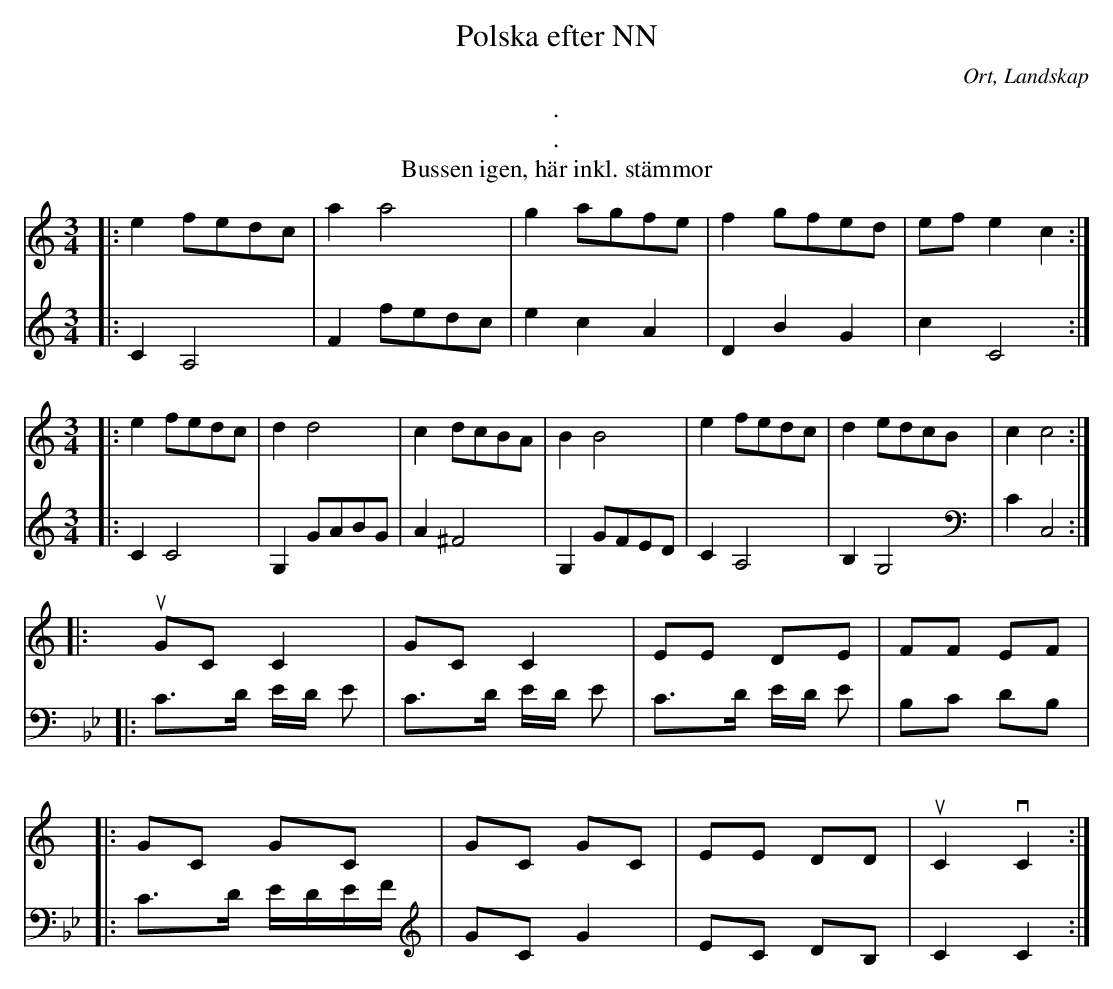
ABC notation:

X:1
T:Polska efter NN
O:Ort, Landskap
M:3/4
L:1/8
K:C
T:.
T:.
T:Bussen igen, här inkl. stämmor
V:1
|:e2 fedc|a2a4|g2 agfe|f2 gfed|efe2c2:|
M:3/4
|:e2 fedc|d2d4|c2dcBA|B2B4|e2fedc|d2edcB|c2c4:|
V:2
|:C2A,4|F2fedc|e2c2A2|D2B2G2|c2C4:|
M:3/4
|:C2C4|G,2 GABG|A2^F4|G,2GFED|C2A,4|B,2G,4|C2C,4:|
Q: 90
K: Bb
[V:1] [|: uGC C2 | GC C2 | EE DE | FF EF |
[V:2] [|: C3/2D/2 E/2D/2 E | C3/2D/2 E/2D/2 E | C3/2D/2 E/2D/2 E | B,C DB, |
[V:1] [|:GC GC | GC GC | EE DD | uC2 vC2 :|]
[V:2] [|:C3/2D/2 E/2D/2E/2F/2 | GC G2 | EC DB, | C2 C2 :|]
